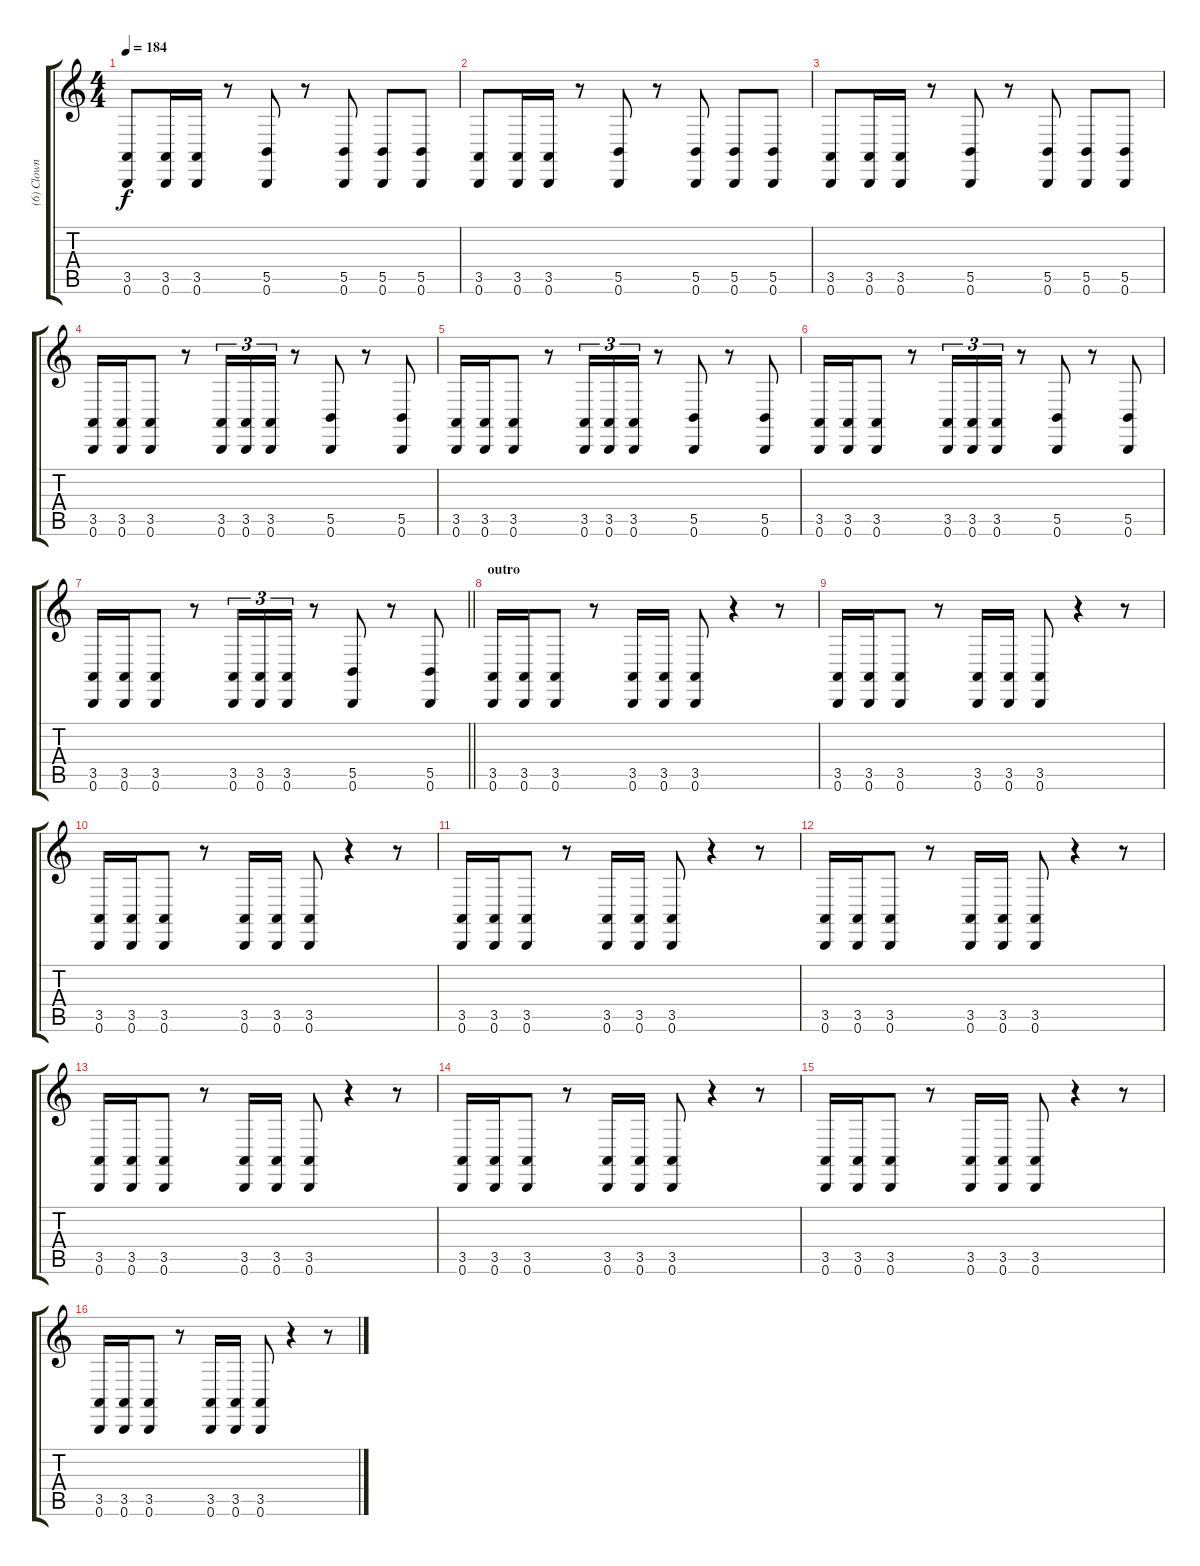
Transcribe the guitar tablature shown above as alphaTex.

\track ("(6) Clown - drum III" "(6) Clown ") {instrument melodictom}
\staff {score tabs}
\tuning (Db4 Ab3 E3 B2 Gb2 B1) {hide}
\ts (4 4)
\tempo 184
\clef g2
\ks c
(3.5 0.6).8{dy f} (3.5 0.6).16 (3.5 0.6).16 r.8 (5.5 0.6).8 r.8 (5.5 0.6).8 (5.5 0.6).8 (5.5 0.6).8 |
(3.5 0.6).8 (3.5 0.6).16 (3.5 0.6).16 r.8 (5.5 0.6).8 r.8 (5.5 0.6).8 (5.5 0.6).8 (5.5 0.6).8 |
(3.5 0.6).8 (3.5 0.6).16 (3.5 0.6).16 r.8 (5.5 0.6).8 r.8 (5.5 0.6).8 (5.5 0.6).8 (5.5 0.6).8 |
(3.5 0.6).16 (3.5 0.6).16 (3.5 0.6).8 r.8 (3.5 0.6).16{tu (3 2)} (3.5 0.6).16{tu (3 2)} (3.5 0.6).16{tu (3 2)} r.8 (5.5 0.6).8 r.8 (5.5 0.6).8 |
(3.5 0.6).16 (3.5 0.6).16 (3.5 0.6).8 r.8 (3.5 0.6).16{tu (3 2)} (3.5 0.6).16{tu (3 2)} (3.5 0.6).16{tu (3 2)} r.8 (5.5 0.6).8 r.8 (5.5 0.6).8 |
(3.5 0.6).16 (3.5 0.6).16 (3.5 0.6).8 r.8 (3.5 0.6).16{tu (3 2)} (3.5 0.6).16{tu (3 2)} (3.5 0.6).16{tu (3 2)} r.8 (5.5 0.6).8 r.8 (5.5 0.6).8 |
\barLineRight lightlight
(3.5 0.6).16 (3.5 0.6).16 (3.5 0.6).8 r.8 (3.5 0.6).16{tu (3 2)} (3.5 0.6).16{tu (3 2)} (3.5 0.6).16{tu (3 2)} r.8 (5.5 0.6).8 r.8 (5.5 0.6).8 |
\section ("" "outro")
(3.5 0.6).16 (3.5 0.6).16 (3.5 0.6).8 r.8 (3.5 0.6).16 (3.5 0.6).16 (3.5 0.6).8 r.4 r.8 |
(3.5 0.6).16 (3.5 0.6).16 (3.5 0.6).8 r.8 (3.5 0.6).16 (3.5 0.6).16 (3.5 0.6).8 r.4 r.8 |
(3.5 0.6).16 (3.5 0.6).16 (3.5 0.6).8 r.8 (3.5 0.6).16 (3.5 0.6).16 (3.5 0.6).8 r.4 r.8 |
(3.5 0.6).16 (3.5 0.6).16 (3.5 0.6).8 r.8 (3.5 0.6).16 (3.5 0.6).16 (3.5 0.6).8 r.4 r.8 |
(3.5 0.6).16 (3.5 0.6).16 (3.5 0.6).8 r.8 (3.5 0.6).16 (3.5 0.6).16 (3.5 0.6).8 r.4 r.8 |
(3.5 0.6).16 (3.5 0.6).16 (3.5 0.6).8 r.8 (3.5 0.6).16 (3.5 0.6).16 (3.5 0.6).8 r.4 r.8 |
(3.5 0.6).16 (3.5 0.6).16 (3.5 0.6).8 r.8 (3.5 0.6).16 (3.5 0.6).16 (3.5 0.6).8 r.4 r.8 |
(3.5 0.6).16 (3.5 0.6).16 (3.5 0.6).8 r.8 (3.5 0.6).16 (3.5 0.6).16 (3.5 0.6).8 r.4 r.8 |
(3.5 0.6).16 (3.5 0.6).16 (3.5 0.6).8 r.8 (3.5 0.6).16 (3.5 0.6).16 (3.5 0.6).8 r.4 r.8
